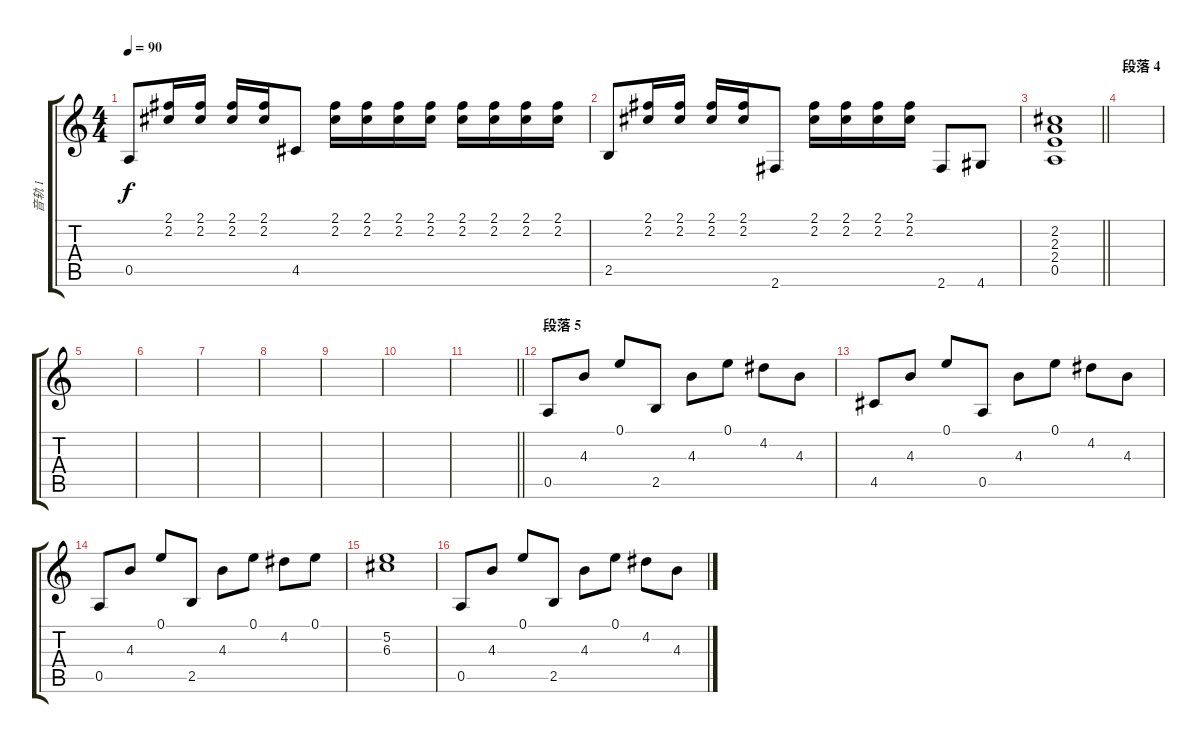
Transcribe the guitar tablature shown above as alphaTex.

\track ("音轨 1" "音轨 1") {instrument electricguitarclean}
\staff {score tabs}
\tuning (E4 B3 G3 D3 A2 E2) {hide}
\ts (4 4)
\tempo 90
\clef g2
\ks c
0.5.8{dy f} (2.1 2.2).16 (2.1 2.2).16 (2.1 2.2).16 (2.1 2.2).16 4.5.8 (2.1 2.2).16 (2.1 2.2).16 (2.1 2.2).16 (2.1 2.2).16 (2.1 2.2).16 (2.1 2.2).16 (2.1 2.2).16 (2.1 2.2).16 |
2.5.8 (2.1 2.2).16 (2.1 2.2).16 (2.1 2.2).16 (2.1 2.2).16 2.6.8 (2.1 2.2).16 (2.1 2.2).16 (2.1 2.2).16 (2.1 2.2).16 2.6.8 4.6.8 |
\barLineRight lightlight
(2.2 2.3 2.4 0.5).1 |
\section ("" "段落 4")
|
|
|
|
|
|
|
\barLineRight lightlight
|
\section ("" "段落 5")
0.5.8 4.3.8 0.1.8 2.5.8 4.3.8 0.1.8 4.2.8 4.3.8 |
4.5.8 4.3.8 0.1.8 0.5.8 4.3.8 0.1.8 4.2.8 4.3.8 |
0.5.8 4.3.8 0.1.8 2.5.8 4.3.8 0.1.8 4.2.8 0.1.8 |
(5.2 6.3).1 |
0.5.8 4.3.8 0.1.8 2.5.8 4.3.8 0.1.8 4.2.8 4.3.8
